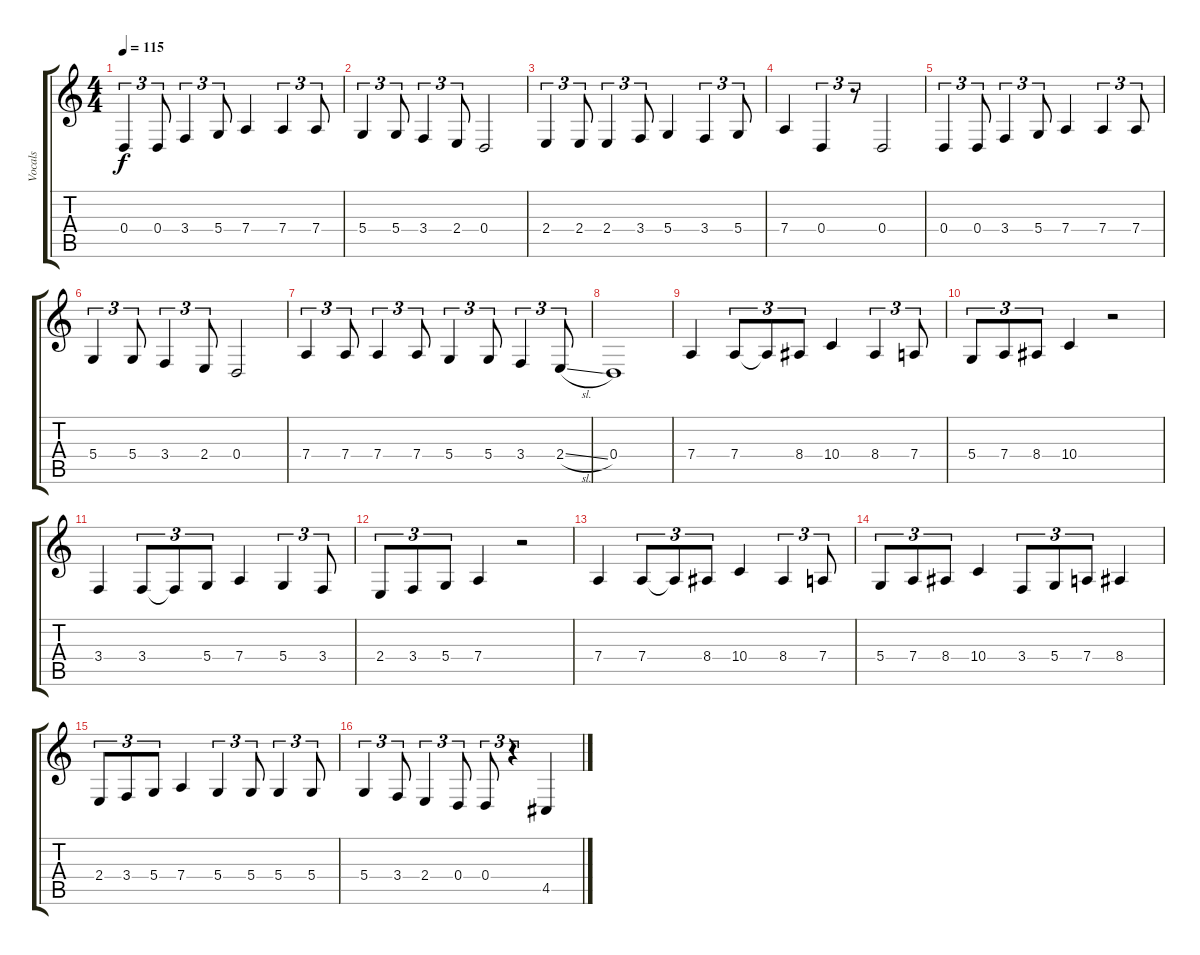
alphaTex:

\track ("Vocals" "Vocals") {instrument choiraahs}
\staff {score tabs}
\tuning (E4 B3 G3 D3 A2 E2) {hide}
\ts (4 4)
\tempo 115
\clef g2
\ks c
0.4.4{tu (3 2) dy f} 0.4.8{tu (3 2)} 3.4.4{tu (3 2)} 5.4.8{tu (3 2)} 7.4.4 7.4.4{tu (3 2)} 7.4.8{tu (3 2)} |
5.4.4{tu (3 2)} 5.4.8{tu (3 2)} 3.4.4{tu (3 2)} 2.4.8{tu (3 2)} 0.4.2 |
2.4.4{tu (3 2)} 2.4.8{tu (3 2)} 2.4.4{tu (3 2)} 3.4.8{tu (3 2)} 5.4.4 3.4.4{tu (3 2)} 5.4.8{tu (3 2)} |
7.4.4 0.4.4{tu (3 2)} r.8{tu (3 2)} 0.4.2 |
0.4.4{tu (3 2)} 0.4.8{tu (3 2)} 3.4.4{tu (3 2)} 5.4.8{tu (3 2)} 7.4.4 7.4.4{tu (3 2)} 7.4.8{tu (3 2)} |
5.4.4{tu (3 2)} 5.4.8{tu (3 2)} 3.4.4{tu (3 2)} 2.4.8{tu (3 2)} 0.4.2 |
7.4.4{tu (3 2)} 7.4.8{tu (3 2)} 7.4.4{tu (3 2)} 7.4.8{tu (3 2)} 5.4.4{tu (3 2)} 5.4.8{tu (3 2)} 3.4.4{tu (3 2)} 2.4{sl}.8{tu (3 2)} |
0.4.1 |
7.4.4 7.4.8{tu (3 2)} 7.4{t}.8{tu (3 2)} 8.4.8{tu (3 2)} 10.4.4 8.4.4{tu (3 2)} 7.4.8{tu (3 2)} |
5.4.8{tu (3 2)} 7.4.8{tu (3 2)} 8.4.8{tu (3 2)} 10.4.4 r.2 |
3.4.4 3.4.8{tu (3 2)} 3.4{t}.8{tu (3 2)} 5.4.8{tu (3 2)} 7.4.4 5.4.4{tu (3 2)} 3.4.8{tu (3 2)} |
2.4.8{tu (3 2)} 3.4.8{tu (3 2)} 5.4.8{tu (3 2)} 7.4.4 r.2 |
7.4.4 7.4.8{tu (3 2)} 7.4{t}.8{tu (3 2)} 8.4.8{tu (3 2)} 10.4.4 8.4.4{tu (3 2)} 7.4.8{tu (3 2)} |
5.4.8{tu (3 2)} 7.4.8{tu (3 2)} 8.4.8{tu (3 2)} 10.4.4 3.4.8{tu (3 2)} 5.4.8{tu (3 2)} 7.4.8{tu (3 2)} 8.4.4 |
2.4.8{tu (3 2)} 3.4.8{tu (3 2)} 5.4.8{tu (3 2)} 7.4.4 5.4.4{tu (3 2)} 5.4.8{tu (3 2)} 5.4.4{tu (3 2)} 5.4.8{tu (3 2)} |
5.4.4{tu (3 2)} 3.4.8{tu (3 2)} 2.4.4{tu (3 2)} 0.4.8{tu (3 2)} 0.4.8{tu (3 2)} r.4{tu (3 2)} 4.5.4
